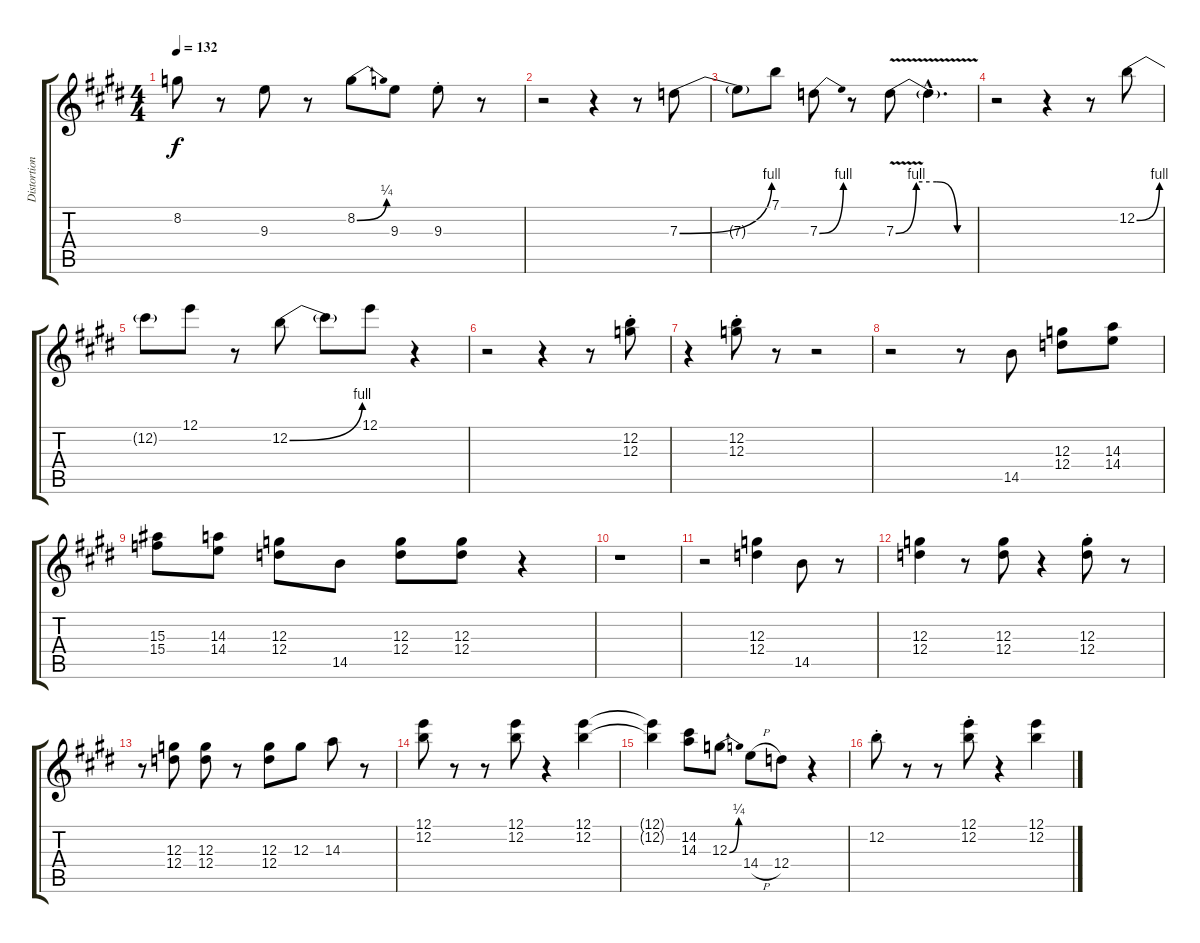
\track ("Distortion Lead [Guitar II]" "Distortion") {instrument distortionguitar}
\staff {score tabs}
\tuning (E4 B3 G3 D3 A2 E2) {hide}
\ts (4 4)
\tempo 132
\clef g2
\ks e
8.2.8{dy f} r.8 9.3.8 r.8 8.2{be (bend 0 0 60 1)}.8 9.3.8 9.3{st}.8 r.8 |
r.2 r.4 r.8 7.3{be (bend 0 0 60 4)}.8 |
7.3{t}.8 7.1.8 7.3{be (bend 0 0 60 4)}.8 r.8 7.3{be (custom 0 0 15 4 30 4 45 0 60 0) v}.8 7.3{hac t}.4{d} |
r.2 r.4 r.8 12.2{be (bend 0 0 60 4)}.8 |
12.2{t}.8 12.1.8 r.8 12.2{be (bend 0 0 60 4)}.8 12.2{t}.8 12.1.8 r.4 |
r.2 r.4 r.8 (12.2{st} 12.3{st}).8 |
r.4 (12.2{st} 12.3{st}).8 r.8 r.2 |
r.2 r.8 14.5.8 (12.3 12.4).8 (14.3 14.4).8 |
(15.3 15.4).8 (14.3 14.4).8 (12.3 12.4).8 14.5.8 (12.3 12.4).8 (12.3 12.4).8 r.4 |
r.1 |
r.2 (12.3 12.4).4 14.5.8 r.8 |
(12.3 12.4).4 r.8 (12.3 12.4).8 r.4 (12.3{st} 12.4{st}).8 r.8 |
r.8 (12.3 12.4).8 (12.3 12.4).8 r.8 (12.3 12.4).8 12.3.8 14.3.8 r.8 |
(12.1 12.2).8 r.8 r.8 (12.1 12.2).8 r.4 (12.1 12.2).4 |
(12.1{t} 12.2{t}).4 (14.2 14.3).8 12.3{be (bend 0 0 60 1)}.8 14.4{h}.8 12.4.8 r.4 |
12.2{st}.8 r.8 r.8 (12.1{st} 12.2{st}).8 r.4 (12.1 12.2).4
